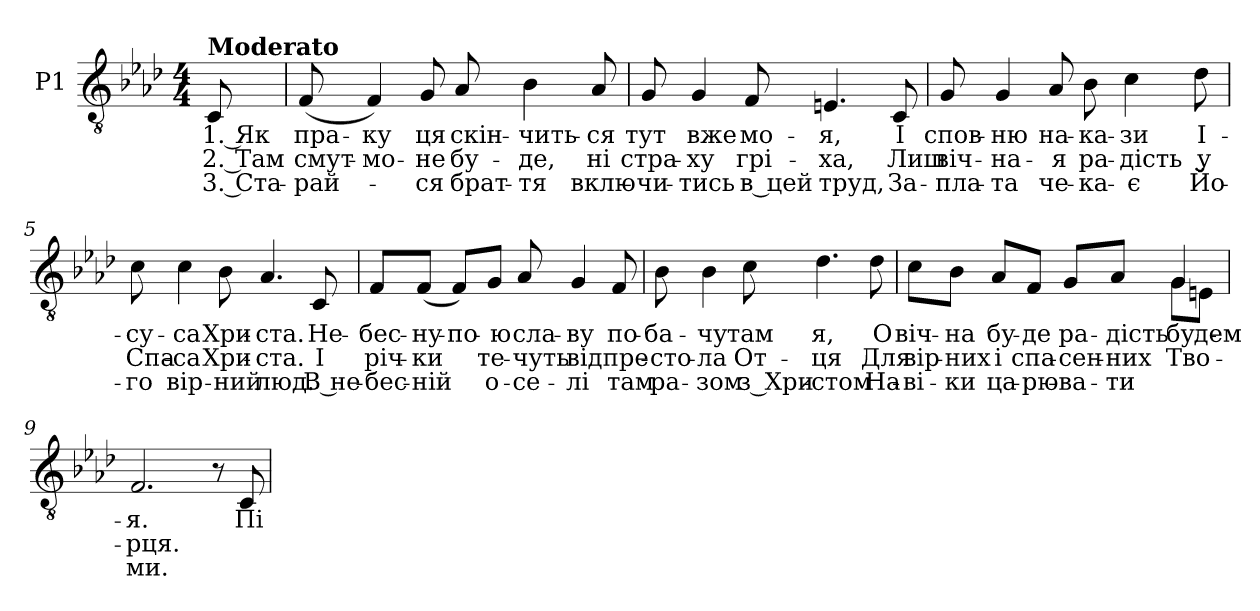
**kern	**text	**text	**text
*part1	*part1	*part1	*part1
*staff1	*staff1	*staff1	*staff1
*I"P1	*	*	*
!!LO:PB:g=z
*clefGv2	*	*	*
*ITrd7c12	*	*	*
*k[b-e-a-d-]	*	*	*
*A-:	*	*	*
*M4/4	*	*	*
*MM100	*	*	*
=1	=1	=1	=1
!LO:TX:a:B:t=Moderato	!	!	!
!	!LO:LY:b:color=#000000	!LO:LY:b:color=#000000	!LO:LY:b:color=#000000
8CCi/	1. Як	2. Там	3. Ста-
=2	=2	=2	=2
!	!LO:LY:b:color=#000000	!LO:LY:b:color=#000000	!LO:LY:b:color=#000000
(8FFi/	пра-	смут-	-рай-
!	!LO:LY:b:color=#000000	!LO:LY:b:color=#000000	!
4FFi/)	-ку	-мо-	.
!	!LO:LY:b:color=#000000	!LO:LY:b:color=#000000	!LO:LY:b:color=#000000
8GGi/	-ця	не	-ся
!	!LO:LY:b:color=#000000	!LO:LY:b:color=#000000	!LO:LY:b:color=#000000
8AA-i/	скiн-	бу-	брат-
!	!LO:LY:b:color=#000000	!LO:LY:b:color=#000000	!LO:LY:b:color=#000000
4BB-i\	-чить-	-де,	-тя
!	!LO:LY:b:color=#000000	!LO:LY:b:color=#000000	!LO:LY:b:color=#000000
8AA-i/	-ся	нi	вклю-
=3	=3	=3	=3
!	!LO:LY:b:color=#000000	!LO:LY:b:color=#000000	!LO:LY:b:color=#000000
8GGi/	тут	стра-	-чи-
!	!LO:LY:b:color=#000000	!LO:LY:b:color=#000000	!LO:LY:b:color=#000000
4GGi/	вже	-ху	-тись
!	!LO:LY:b:color=#000000	!LO:LY:b:color=#000000	!LO:LY:b:color=#000000
8FFi/	мо-	грi-	в цей
!	!LO:LY:b:color=#000000	!LO:LY:b:color=#000000	!LO:LY:b:color=#000000
4.EEni/	-я,	-ха,	труд,
!	!LO:LY:b:color=#000000	!LO:LY:b:color=#000000	!LO:LY:b:color=#000000
8CCi/	І	Лиш	За-
=4	=4	=4	=4
!	!LO:LY:b:color=#000000	!LO:LY:b:color=#000000	!LO:LY:b:color=#000000
8GGi/	спов-	вiч-	-пла-
!	!LO:LY:b:color=#000000	!LO:LY:b:color=#000000	!LO:LY:b:color=#000000
4GGi/	-ню	-на-	-та
!	!LO:LY:b:color=#000000	!LO:LY:b:color=#000000	!LO:LY:b:color=#000000
8AA-i/	на-	-я	че-
!	!LO:LY:b:color=#000000	!LO:LY:b:color=#000000	!LO:LY:b:color=#000000
8BB-i\	-ка-	ра-	-ка-
!	!LO:LY:b:color=#000000	!LO:LY:b:color=#000000	!LO:LY:b:color=#000000
4Ci\	-зи	-дiсть	-є
!	!LO:LY:b:color=#000000	!LO:LY:b:color=#000000	!LO:LY:b:color=#000000
8D-i\	І-	у	Йо-
!!LO:LB:g=z
=5	=5	=5	=5
!	!LO:LY:b:color=#000000	!LO:LY:b:color=#000000	!LO:LY:b:color=#000000
8Ci\	-су-	Спа-	-го
!	!LO:LY:b:color=#000000	!LO:LY:b:color=#000000	!LO:LY:b:color=#000000
4Ci\	-са	-са	вір-
!	!LO:LY:b:color=#000000	!LO:LY:b:color=#000000	!LO:LY:b:color=#000000
8BB-i\	Хри-	Хри-	-ний
!	!LO:LY:b:color=#000000	!LO:LY:b:color=#000000	!LO:LY:b:color=#000000
4.AA-i/	-ста.	-ста.	люд.
!	!LO:LY:b:color=#000000	!LO:LY:b:color=#000000	!LO:LY:b:color=#000000
8CCi/	Не-	I	В не-
=6	=6	=6	=6
!	!LO:LY:b:color=#000000	!LO:LY:b:color=#000000	!LO:LY:b:color=#000000
8FFi/L	-бес-	рiч-	-бес-
!	!LO:LY:b:color=#000000	!LO:LY:b:color=#000000	!LO:LY:b:color=#000000
(8FFi/J	-ну-	-ки	-нiй
!	!LO:LY:b:color=#000000	!	!
8FFi/L)	по-	.	.
!	!LO:LY:b:color=#000000	!LO:LY:b:color=#000000	!LO:LY:b:color=#000000
8GGi/J	-ю	те-	о-
!	!LO:LY:b:color=#000000	!LO:LY:b:color=#000000	!LO:LY:b:color=#000000
8AA-i/	сла-	-чуть	-се-
!	!LO:LY:b:color=#000000	!LO:LY:b:color=#000000	!LO:LY:b:color=#000000
4GGi/	-ву	вiд	-лi
!	!LO:LY:b:color=#000000	!LO:LY:b:color=#000000	!LO:LY:b:color=#000000
8FFi/	по-	пре-	там
=7	=7	=7	=7
!	!LO:LY:b:color=#000000	!LO:LY:b:color=#000000	!LO:LY:b:color=#000000
8BB-i\	-ба-	-сто-	ра-
!	!LO:LY:b:color=#000000	!LO:LY:b:color=#000000	!LO:LY:b:color=#000000
4BB-i\	-чу	-ла	-зом
!	!LO:LY:b:color=#000000	!LO:LY:b:color=#000000	!LO:LY:b:color=#000000
8Ci\	там	От-	з Хри-
!	!LO:LY:b:color=#000000	!LO:LY:b:color=#000000	!LO:LY:b:color=#000000
4.D-i\	я,	-ця	-стом
!	!LO:LY:b:color=#000000	!LO:LY:b:color=#000000	!LO:LY:b:color=#000000
8D-i\	О	Для	На-
!!LO:LB:g=z
=8	=8	=8	=8
!	!LO:LY:b:color=#000000	!LO:LY:b:color=#000000	!LO:LY:b:color=#000000
*^	*	*	*
8Ci\L	2.ryy	вiч-	вiр-	-вi-
!	!	!LO:LY:b:color=#000000	!LO:LY:b:color=#000000	!LO:LY:b:color=#000000
8BB-i\J	.	-на	-них	-ки
!	!	!LO:LY:b:color=#000000	!LO:LY:b:color=#000000	!LO:LY:b:color=#000000
8AA-i/L	.	бу-	i	ца-
!	!	!LO:LY:b:color=#000000	!LO:LY:b:color=#000000	!LO:LY:b:color=#000000
8FFi/J	.	-де	спа-	-рю-
!	!	!LO:LY:b:color=#000000	!LO:LY:b:color=#000000	!LO:LY:b:color=#000000
8GGi/L	.	ра-	-сен-	-ва-
!	!	!LO:LY:b:color=#000000	!LO:LY:b:color=#000000	!LO:LY:b:color=#000000
8AA-i/J	.	-дiсть	-них	-ти
!	!	!LO:LY:b:color=#000000	!LO:LY:b:color=#000000	!
!	!	!LO:LY:b:color=#000000	!	!
4GGi/	8GGi\L	бу-	Тво-	.
!	!	!LO:LY:b:color=#000000	!	!
.	8EEni\J	-дем	.	.
*v	*v	*	*	*
=9	=9	=9	=9
*^	*	*	*
!	!	!LO:LY:b:color=#000000	!LO:LY:b:color=#000000	!LO:LY:b:color=#000000
*v	*v	*	*	*
2.FFi/	-я.	-рця.	ми.
8r	.	.	.
!	!LO:LY:b:color=#000000	!	!
8CCi/	Пi-	.	.
=	=	=	=
*-	*-	*-	*-
